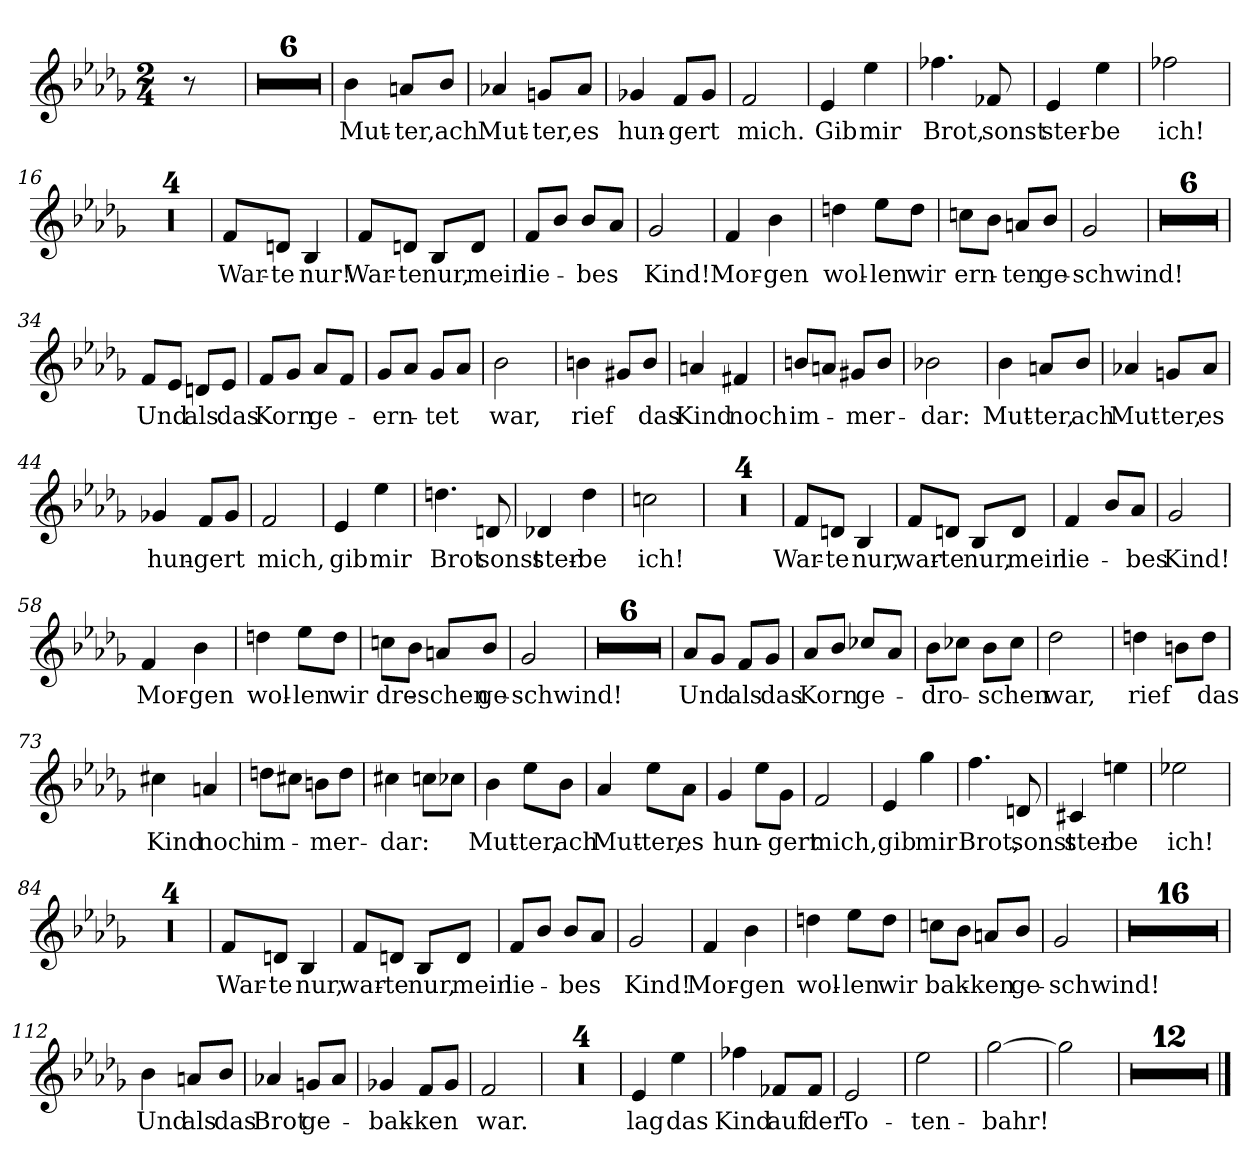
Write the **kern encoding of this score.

**kern	**text
*part1	*part1
*staff1	*staff1
*clefG2	*
*k[b-e-a-d-g-]	*
*M2/4	*
=1	=1
8r	.
=2	=2
2r	.
=3	=3
2r	.
=4	=4
2r	.
=5	=5
2r	.
=6	=6
2r	.
=7	=7
2r	.
=8	=8
!	!LO:LY:b
4b-\	Mut-
!	!LO:LY:b
8an/L	-ter,
!	!LO:LY:b
8b-/J	ach
=9	=9
!	!LO:LY:b
4a-X/	Mut-
!	!LO:LY:b
8gn/L	-ter,
!	!LO:LY:b
8a-/J	es
=10	=10
!	!LO:LY:b
4g-X/	hun-
!	!LO:LY:b
8f/L	-gert
8g-/J	.
=11	=11
!	!LO:LY:b
2f/	mich.
=12	=12
!	!LO:LY:b
4e-/	Gib
!	!LO:LY:b
4ee-\	mir
=13	=13
!	!LO:LY:b
4.ff-X\	Brot,
!	!LO:LY:b
8f-X/	sonst
!!LO:LB:g=z
=14	=14
!	!LO:LY:b
4e-/	ster-
!	!LO:LY:b
4ee-\	-be
=15	=15
!	!LO:LY:b
2ff-X\	ich!
=16	=16
2r	.
=17	=17
2r	.
=18	=18
2r	.
=19	=19
2r	.
=20	=20
!	!LO:LY:b
8f/L	War-
!	!LO:LY:b
8dn/J	-te
!	!LO:LY:b
4B-/	nur!
=21	=21
!	!LO:LY:b
8f/L	War-
!	!LO:LY:b
8dn/J	-te
!	!LO:LY:b
8B-/L	nur,
!	!LO:LY:b
8d/J	mein
=22	=22
!	!LO:LY:b
8f/L	lie-
8b-/J	.
!	!LO:LY:b
8b-/L	-bes
8a-/J	.
=23	=23
!	!LO:LY:b
2g-/	Kind!
=24	=24
!	!LO:LY:b
4f/	Mor-
!	!LO:LY:b
4b-\	-gen
=25	=25
!	!LO:LY:b
4ddn\	wol-
!	!LO:LY:b
8ee-\L	-len
!	!LO:LY:b
8dd\J	wir
!!LO:LB:g=z
=26	=26
!	!LO:LY:b
8ccn\L	ern-
8b-\J	.
!	!LO:LY:b
8an/L	-ten
!	!LO:LY:b
8b-/J	ge-
=27	=27
!	!LO:LY:b
2g-/	-schwind!
=28	=28
2r	.
=29	=29
2r	.
=30	=30
2r	.
=31	=31
2r	.
=32	=32
2r	.
=33	=33
2r	.
=34	=34
!	!LO:LY:b
8f/L	Und
8e-/J	.
!	!LO:LY:b
8dn/L	als
!	!LO:LY:b
8e-/J	das
=35	=35
!	!LO:LY:b
8f/L	Korn
8g-/J	.
!	!LO:LY:b
8a-/L	ge-
8f/J	.
=36	=36
!	!LO:LY:b
8g-/L	-ern-
8a-/J	.
!	!LO:LY:b
8g-/L	-tet
8a-/J	.
=37	=37
!	!LO:LY:b
2b-\	war,
!!LO:LB:g=z
=38	=38
!	!LO:LY:b
4bn\	rief
8g#X/L	.
!	!LO:LY:b
8b/J	das
=39	=39
!	!LO:LY:b
4an/	Kind
!	!LO:LY:b
4f#X/	noch
=40	=40
!	!LO:LY:b
8bn/L	im-
8an/J	.
!	!LO:LY:b
8g#X/L	-mer-
8b/J	.
=41	=41
!	!LO:LY:b
2b-X\	-dar:
=42	=42
!	!LO:LY:b
4b-\	Mut-
!	!LO:LY:b
8an/L	-ter,
!	!LO:LY:b
8b-/J	ach
=43	=43
!	!LO:LY:b
4a-X/	Mut-
!	!LO:LY:b
8gn/L	-ter,
!	!LO:LY:b
8a-/J	es
=44	=44
!	!LO:LY:b
4g-X/	hun-
!	!LO:LY:b
8f/L	-gert
8g-/J	.
=45	=45
!	!LO:LY:b
2f/	mich,
=46	=46
!	!LO:LY:b
4e-/	gib
!	!LO:LY:b
4ee-\	mir
=47	=47
!	!LO:LY:b
4.ddn\	Brot
!	!LO:LY:b
8dn/	sonst
!!LO:LB:g=z
=48	=48
!	!LO:LY:b
4d-X/	ster-
!	!LO:LY:b
4dd-\	-be
=49	=49
!	!LO:LY:b
2ccn\	ich!
=50	=50
2r	.
=51	=51
2r	.
=52	=52
2r	.
=53	=53
2r	.
=54	=54
!	!LO:LY:b
8f/L	War-
!	!LO:LY:b
8dn/J	-te
!	!LO:LY:b
4B-/	nur,
=55	=55
!	!LO:LY:b
8f/L	war-
!	!LO:LY:b
8dn/J	-te
!	!LO:LY:b
8B-/L	nur,
!	!LO:LY:b
8d/J	mein
=56	=56
!	!LO:LY:b
4f/	lie-
8b-/L	.
!	!LO:LY:b
8a-/J	-bes
=57	=57
!	!LO:LY:b
2g-/	Kind!
=58	=58
!	!LO:LY:b
4f/	Mor-
!	!LO:LY:b
4b-\	-gen
=59	=59
!	!LO:LY:b
4ddn\	wol-
!	!LO:LY:b
8ee-\L	-len
!	!LO:LY:b
8dd\J	wir
!!LO:LB:g=z
=60	=60
!	!LO:LY:b
8ccn\L	dre-
8b-\J	.
!	!LO:LY:b
8an/L	-schen
!	!LO:LY:b
8b-/J	ge-
=61	=61
!	!LO:LY:b
2g-/	-schwind!
=62	=62
2r	.
=63	=63
2r	.
=64	=64
2r	.
=65	=65
2r	.
=66	=66
2r	.
=67	=67
2r	.
=68	=68
!	!LO:LY:b
8a-/L	Und
8g-/J	.
!	!LO:LY:b
8f/L	als
!	!LO:LY:b
8g-/J	das
=69	=69
!	!LO:LY:b
8a-/L	Korn
8b-/J	.
!	!LO:LY:b
8cc-X/L	ge-
8a-/J	.
=70	=70
!	!LO:LY:b
8b-\L	-dro-
8cc-X\J	.
!	!LO:LY:b
8b-\L	-schen
8cc-\J	.
=71	=71
!	!LO:LY:b
2dd-\	war,
!!LO:LB:g=z
=72	=72
!	!LO:LY:b
4ddn\	rief
8bn\L	.
!	!LO:LY:b
8dd\J	das
=73	=73
!	!LO:LY:b
4cc#X\	Kind
!	!LO:LY:b
4an/	noch
=74	=74
!	!LO:LY:b
8ddn\L	im-
8cc#X\J	.
!	!LO:LY:b
8bn\L	-mer-
8dd\J	.
=75	=75
!	!LO:LY:b
4cc#X\	-dar:
8ccn\L	.
8cc-X\J	.
=76	=76
!	!LO:LY:b
4b-\	Mut-
!	!LO:LY:b
8ee-\L	-ter,
!	!LO:LY:b
8b-\J	ach
=77	=77
!	!LO:LY:b
4a-/	Mut-
!	!LO:LY:b
8ee-\L	-ter,
!	!LO:LY:b
8a-\J	es
=78	=78
!	!LO:LY:b
4g-/	hun-
8ee-\L	.
!	!LO:LY:b
8g-\J	-gert
=79	=79
!	!LO:LY:b
2f/	mich,
=80	=80
!	!LO:LY:b
4e-/	gib
!	!LO:LY:b
4gg-\	mir
!!LO:LB:g=z
=81	=81
!	!LO:LY:b
4.ff\	Brot,
!	!LO:LY:b
8dn/	sonst
=82	=82
!	!LO:LY:b
4c#X/	ster-
!	!LO:LY:b
4een\	-be
=83	=83
!	!LO:LY:b
2ee-X\	ich!
=84	=84
2r	.
=85	=85
2r	.
=86	=86
2r	.
=87	=87
2r	.
=88	=88
!	!LO:LY:b
8f/L	War-
!	!LO:LY:b
8dn/J	-te
!	!LO:LY:b
4B-/	nur,
=89	=89
!	!LO:LY:b
8f/L	war-
!	!LO:LY:b
8dn/J	-te
!	!LO:LY:b
8B-/L	nur,
!	!LO:LY:b
8d/J	mein
=90	=90
!	!LO:LY:b
8f/L	lie-
8b-/J	.
!	!LO:LY:b
8b-/L	-bes
8a-/J	.
=91	=91
!	!LO:LY:b
2g-/	Kind!
=92	=92
!	!LO:LY:b
4f/	Mor-
!	!LO:LY:b
4b-\	-gen
!!LO:LB:g=z
=93	=93
!	!LO:LY:b
4ddn\	wol-
!	!LO:LY:b
8ee-\L	-len
!	!LO:LY:b
8dd\J	wir
=94	=94
!	!LO:LY:b
8ccn\L	bak-
8b-\J	.
!	!LO:LY:b
8an/L	-ken
!	!LO:LY:b
8b-/J	ge-
=95	=95
!	!LO:LY:b
2g-/	-schwind!
=96	=96
2r	.
=97	=97
2r	.
=98	=98
2r	.
=99	=99
2r	.
=100	=100
2r	.
=101	=101
2r	.
=102	=102
2r	.
=103	=103
2r	.
=104	=104
2r	.
=105	=105
2r	.
=106	=106
2r	.
=107	=107
2r	.
!!LO:LB:g=z
=108	=108
2r	.
=109	=109
2r	.
=110	=110
2r	.
=111	=111
2r	.
=112	=112
!	!LO:LY:b
4b-\	Und
!	!LO:LY:b
8an/L	als
!	!LO:LY:b
8b-/J	das
=113	=113
!	!LO:LY:b
4a-X/	Brot
!	!LO:LY:b
8gn/L	ge-
8a-/J	.
=114	=114
!	!LO:LY:b
4g-X/	-bak-
!	!LO:LY:b
8f/L	-ken
8g-/J	.
=115	=115
!	!LO:LY:b
2f/	war.
=116	=116
2r	.
=117	=117
2r	.
=118	=118
2r	.
=119	=119
2r	.
=120	=120
!	!LO:LY:b
4e-/	lag
!	!LO:LY:b
4ee-\	das
=121	=121
!	!LO:LY:b
4ff-X\	Kind
!	!LO:LY:b
8f-X/L	auf
!	!LO:LY:b
8f-/J	der
!!LO:PB:g=z
=122	=122
!	!LO:LY:b
2e-/	To-
=123	=123
!	!LO:LY:b
2ee-\	-ten-
=124	=124
!	!LO:LY:b
[2gg-\	-bahr!
=125	=125
2gg-\]	.
=126	=126
2r	.
=127	=127
2r	.
=128	=128
2r	.
=129	=129
2r	.
=130	=130
2r	.
=131	=131
2r	.
=132	=132
2r	.
=133	=133
2r	.
=134	=134
2r	.
=135	=135
2r	.
=136	=136
2r	.
=137	=137
2r	.
==	==
*-	*-
